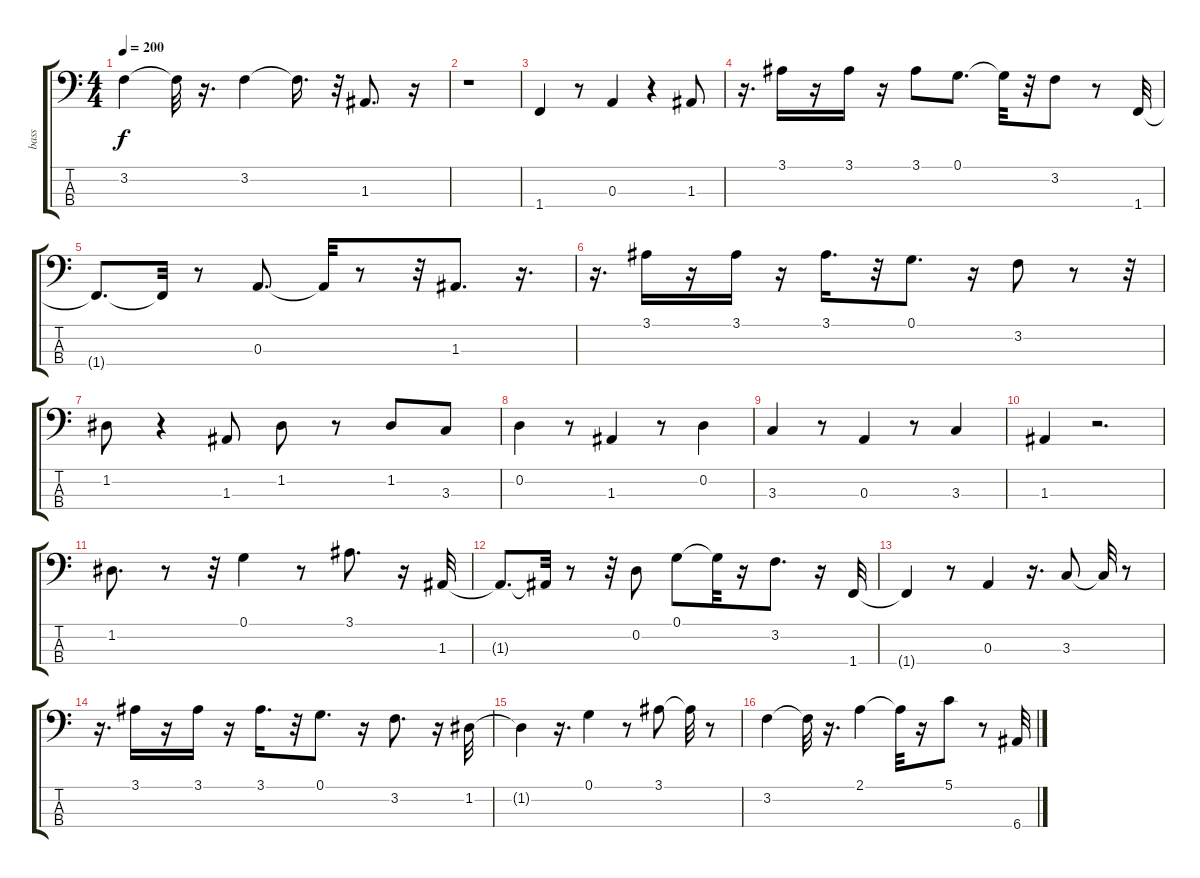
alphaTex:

\track ("bass                " "bass      ") {instrument fretlessbass}
\staff {score tabs}
\tuning (G2 D2 A1 E1) {hide}
\ts (4 4)
\tempo 200
\clef f4
\ks c
3.2.4{dy f} 3.2{t}.32 r.16{d} 3.2.4 3.2{t}.16{d} r.32 1.3.8{d} r.16 |
r.1 |
1.4.4 r.8 0.3.4 r.4 1.3.8 |
r.16{d} 3.1.16 r.16 3.1.16 r.16 3.1.8 0.1.8{d} 0.1{t}.32 r.32 3.2.8 r.8 1.4.32 |
1.4{t}.8{d} 1.4{t}.32 r.8 0.3.8{d} 0.3{t}.32 r.8 r.32 1.3.8{d} r.16{d} |
r.16{d} 3.1.16 r.16 3.1.16 r.16 3.1.16{d} r.32 0.1.8{d} r.16 3.2.8 r.8 r.32 |
1.2.8 r.4 1.3.8 1.2.8 r.8 1.2.8 3.3.8 |
0.2.4 r.8 1.3.4 r.8 0.2.4 |
3.3.4 r.8 0.3.4 r.8 3.3.4 |
1.3.4 r.2{d} |
1.2.8{d} r.8 r.32 0.1.4 r.8 3.1.8{d} r.16 1.3.32 |
1.3{t}.8{d} 1.3{t}.32 r.8 r.32 0.2.8 0.1.8 0.1{t}.32 r.16 3.2.8{d} r.16 1.4.32 |
1.4{t}.4 r.8 0.3.4 r.16{d} 3.3.8 3.3{t}.32 r.8 |
r.16{d} 3.1.16 r.16 3.1.16 r.16 3.1.16{d} r.32 0.1.8{d} r.16 3.2.8{d} r.16 1.2.32 |
1.2{t}.4 r.16{d} 0.1.4 r.8 3.1.8 3.1{t}.32 r.8 |
3.2.4 3.2{t}.32 r.16{d} 2.1.4 2.1{t}.32 r.16 5.1.8 r.8 6.4.32
